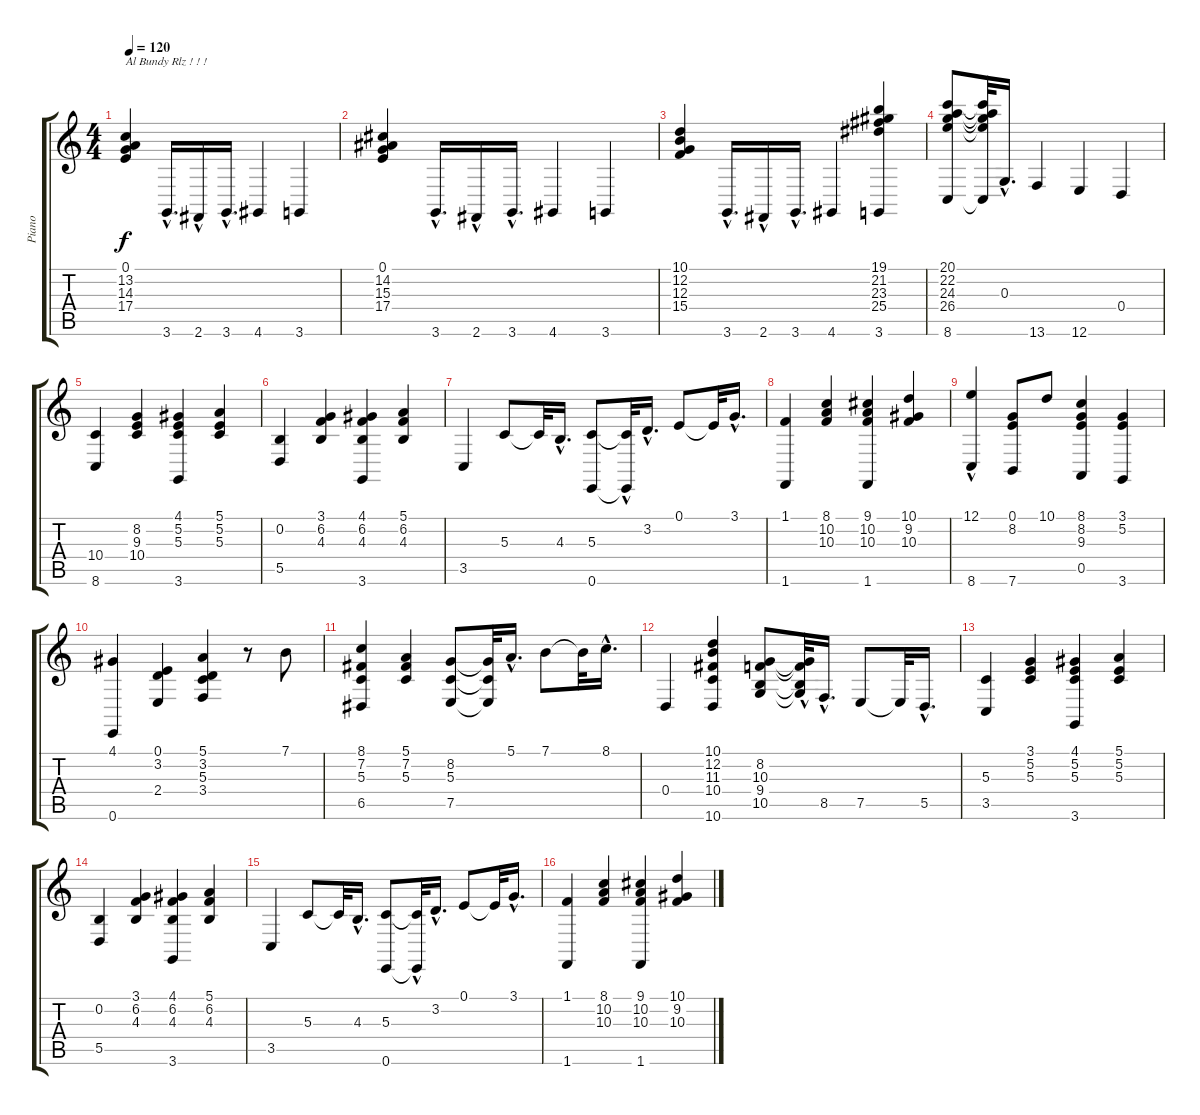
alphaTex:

\track ("Piano" "Piano") {instrument electricgrandpiano}
\staff {score tabs}
\tuning (E4 B3 G3 D3 A2 E2) {hide}
\ts (4 4)
\tempo 120
\clef g2
\ks c
(0.1 13.2 14.3 17.4).4{txt "Al Bundy Rlz ! ! ! " dy f instrument electricgrandpiano} 3.6{hac}.16{d} 2.6{hac}.16 3.6{hac}.16{d} 4.6.4 3.6.4 |
(0.1 14.2 15.3 17.4).4 3.6{hac}.16{d} 2.6{hac}.16 3.6{hac}.16{d} 4.6.4 3.6.4 |
(10.1 12.2 12.3 15.4).4 3.6{hac}.16{d} 2.6{hac}.16 3.6{hac}.16{d} 4.6.4 (19.1 21.2 23.3 25.4 3.6).4 |
(20.1 22.2 24.3 26.4 8.6).8 (20.1{t} 22.2{t} 24.3{t} 26.4{t} 8.6{t}).32 0.3{hac}.16{d} 13.6.4 12.6.4 0.4.4 |
(10.4 8.6).4 (8.2 9.3 10.4).4 (4.1 5.2 5.3 3.6).4 (5.1 5.2 5.3).4 |
(0.2 5.5).4 (3.1 6.2 4.3).4 (4.1 6.2 4.3 3.6).4 (5.1 6.2 4.3).4 |
3.5.4 5.3.8 5.3{t}.32 4.3{hac}.16{d} (5.3 0.6).8 (5.3{t} 0.6{hac t}).32 3.2{hac}.16{d} 0.1.8 0.1{t}.32 3.1{hac}.16{d} |
(1.1 1.6).4 (8.1 10.2 10.3).4 (9.1 10.2 10.3 1.6).4 (10.1 9.2 10.3).4 |
(12.1{hac} 8.6).4 (0.1 8.2 7.6).8 10.1.8 (8.1 8.2 9.3 0.5).4 (3.1 5.2 3.6).4 |
(4.1 0.6).4 (0.1 3.2 2.4).4 (5.1 3.2 5.3 3.4).4 r.8 7.1.8 |
(8.1 7.2 5.3 6.5).4 (5.1 7.2 5.3).4 (8.2 5.3 7.5).8 (8.2{t} 5.3{t} 7.5{t}).32 5.1{hac}.16{d} 7.1.8 7.1{t}.32 8.1{hac}.16{d} |
0.4.4 (10.1 12.2 11.3 10.4 10.6).4 (8.2 10.3 9.4 10.5).8 (8.2{hac t} 10.3{hac t} 9.4{t} 10.5{t}).32 8.5{hac}.16{d} 7.5.8 7.5{t}.32 5.5{hac}.16{d} |
(5.3 3.5).4 (3.1 5.2 5.3).4 (4.1 5.2 5.3 3.6).4 (5.1 5.2 5.3).4 |
(0.2 5.5).4 (3.1 6.2 4.3).4 (4.1 6.2 4.3 3.6).4 (5.1 6.2 4.3).4 |
3.5.4 5.3.8 5.3{t}.32 4.3{hac}.16{d} (5.3 0.6).8 (5.3{t} 0.6{hac t}).32 3.2{hac}.16{d} 0.1.8 0.1{t}.32 3.1{hac}.16{d} |
(1.1 1.6).4 (8.1 10.2 10.3).4 (9.1 10.2 10.3 1.6).4 (10.1 9.2 10.3).4
